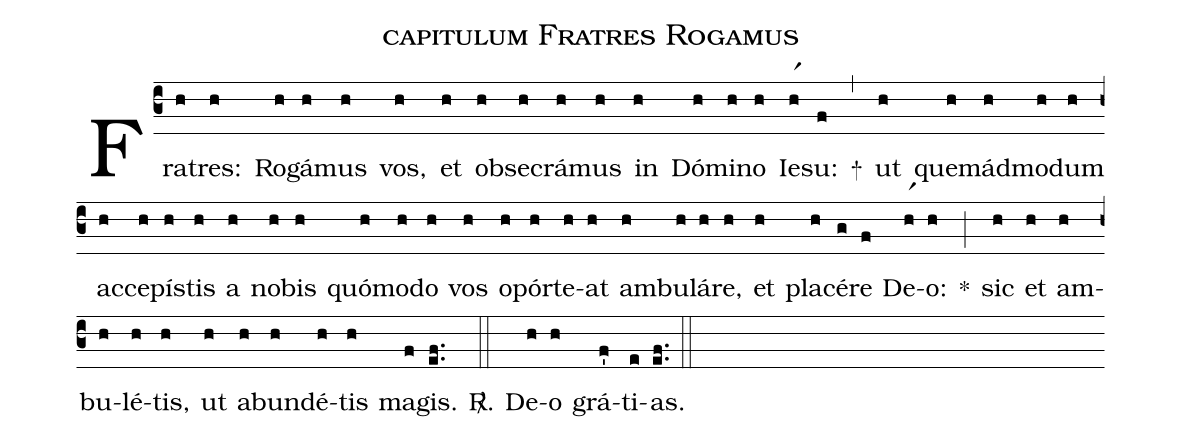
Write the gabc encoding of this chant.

name: capitulum Fratres Rogamus;
%%
(c3)
Fra(h)tres:(h) Ro(h)gá(h)mus(h) vos,(h) et(h) ob(h)se(h)crá(h)mus(h) in(h) Dó(h)mi(h)no(h) Ie(hr1)su:(f) +(,)
ut(h) quem(h)ád(h)mo(h)dum(h) ac(h)ce(h)pís(h)tis(h) a(h) no(h)bis(h) quó(h)mo(h)do(h) vos(h) o(h)pór(h)te(h)at(h) am(h)bu(h)lá(h)re,(h) et(h) pla(h)cé(g)re(f) De(hr1)o:(h) *(;)
sic(h) et(h) am(h)bu(h)lé(h)tis,(h) ut(h) ab(h)un(h)dé(h)tis(h) ma(f)gis.(e.f.) <sp>R/</sp>.(::)
De(h)o(h) grá(f')ti(e)as.(e.f.) (::)
